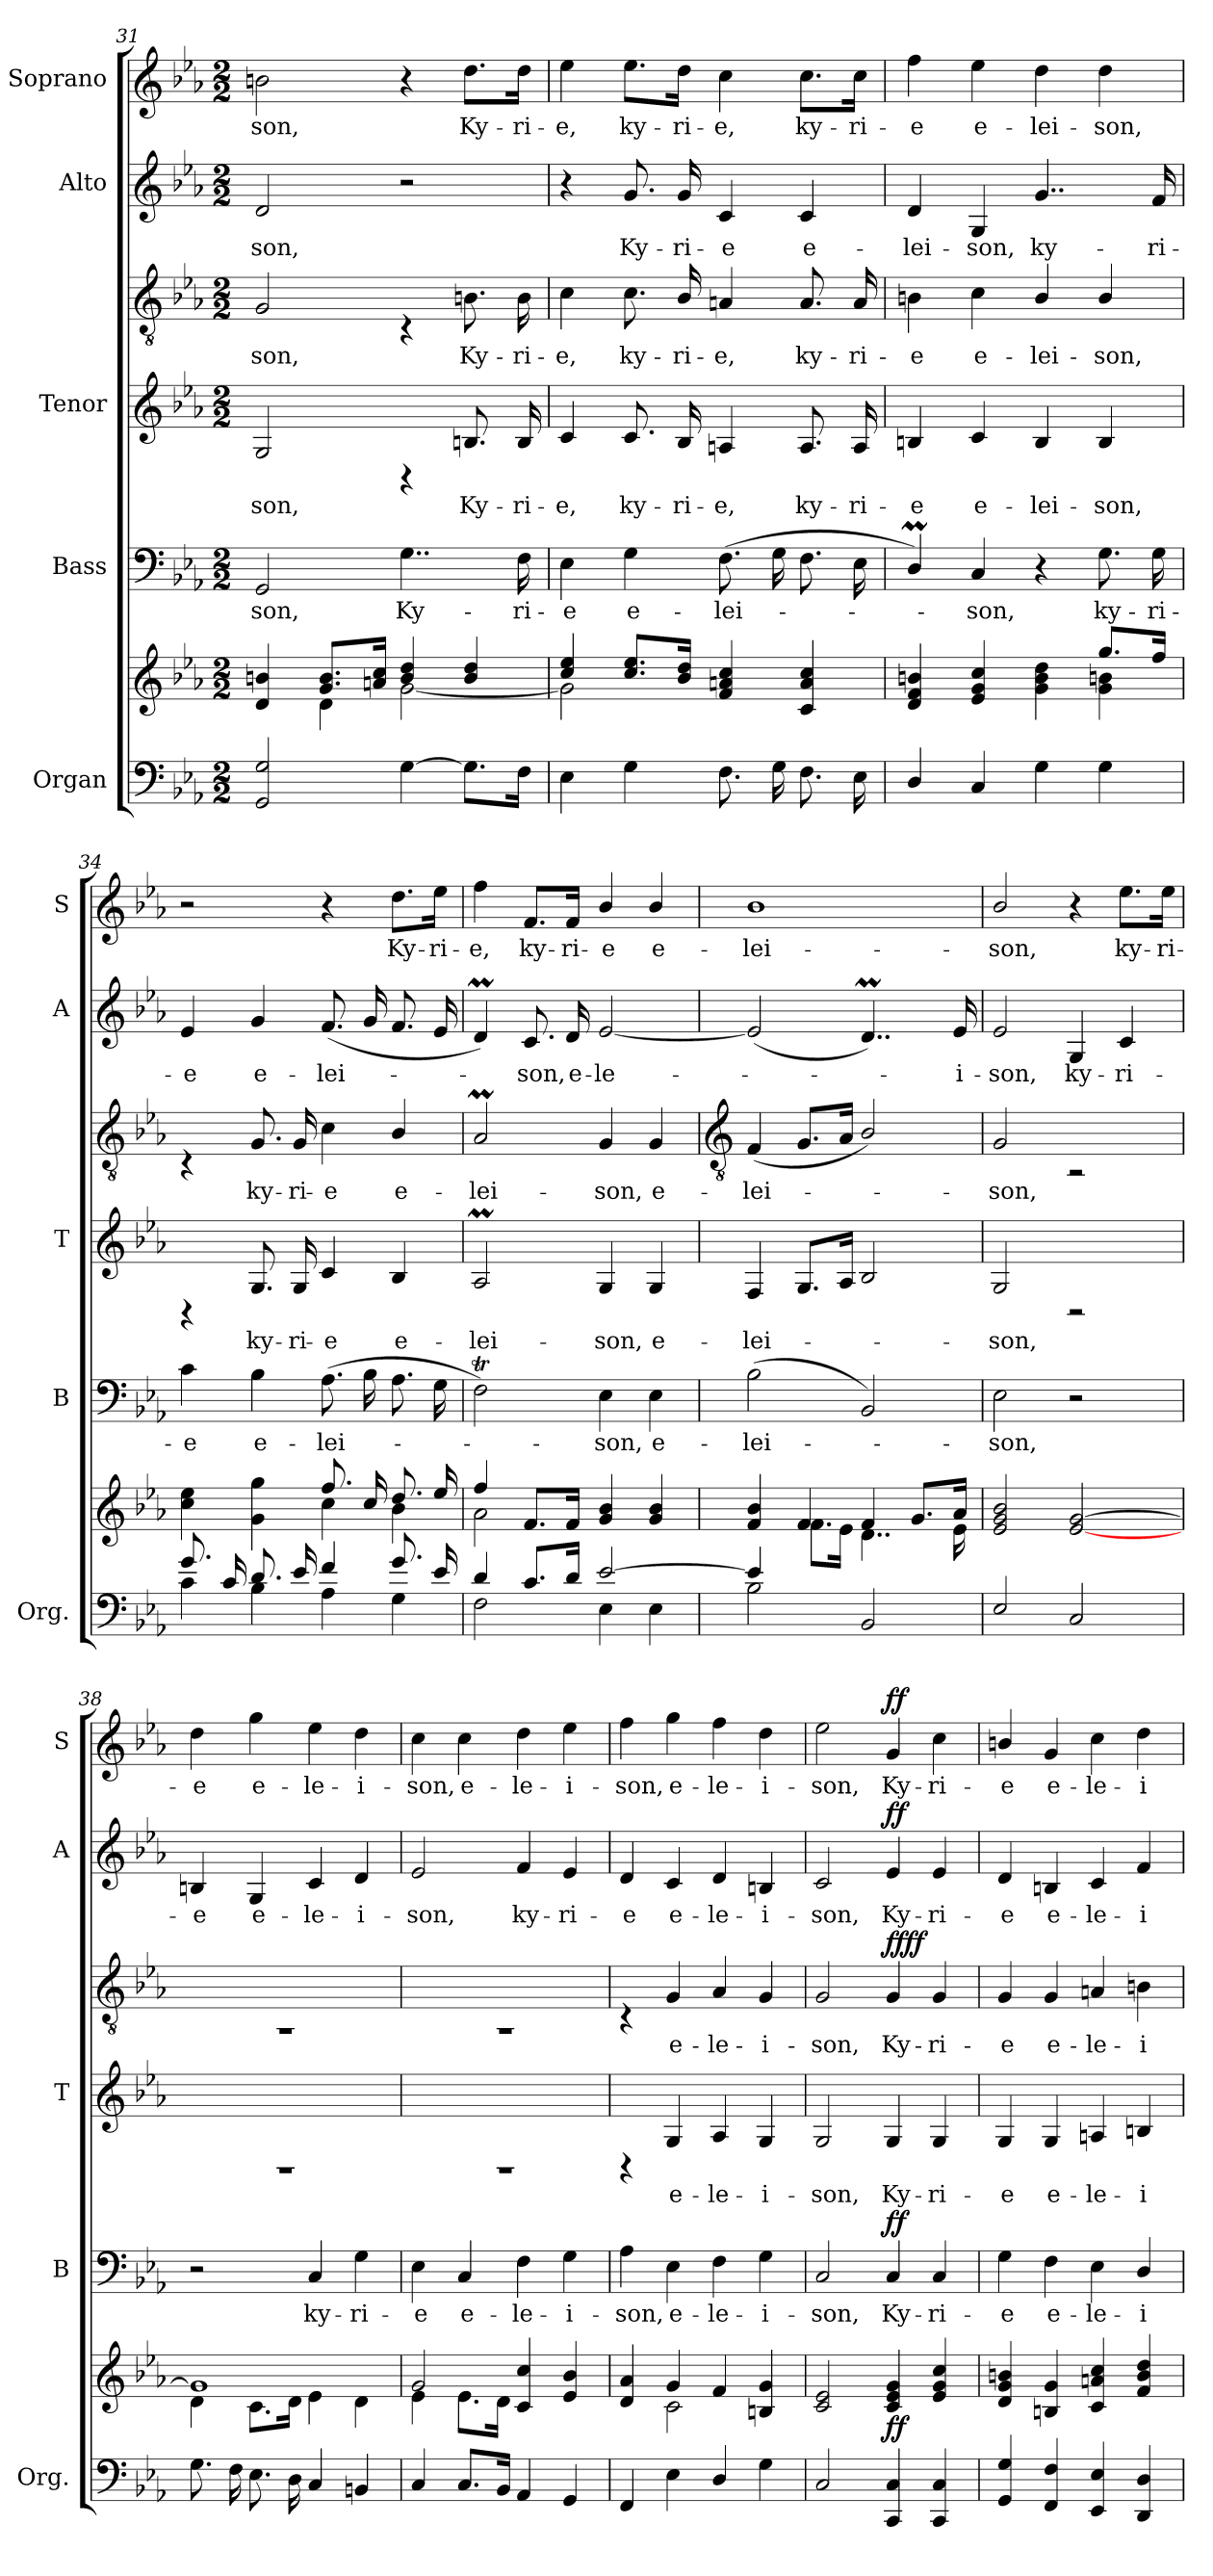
**kern	**kern	**dynam	**kern	**text	**dynam	**kern	**text	**kern	**text	**dynam	**kern	**text	**dynam	**kern	**text	**dynam
*part5	*part5	*part5	*part4	*part4	*part4	*part3	*part3	*part3	*part3	*part3	*part2	*part2	*part2	*part1	*part1	*part1
*staff7	*staff6	*staff6/7	*staff5	*staff5	*staff5	*staff4	*staff4	*staff3	*staff3	*staff3/4	*staff2	*staff2	*staff2	*staff1	*staff1	*staff1
*I"Organ	*	*	*I"Bass	*	*	*I"Tenor	*	*	*	*	*I"Alto	*	*	*I"Soprano	*	*
*I'Org.	*	*	*I'B	*	*	*I'T	*	*	*	*	*I'A	*	*	*I'S	*	*
!!LO:LB:g=z
*clefF4	*clefG2	*	*clefF4	*	*	*	*	*clefGv2	*	*	*clefG2	*	*	*clefG2	*	*
*k[b-e-a-]	*k[b-e-a-]	*	*k[b-e-a-]	*	*	*k[b-e-a-]	*	*k[b-e-a-]	*	*	*k[b-e-a-]	*	*	*k[b-e-a-]	*	*
*E-:	*E-:	*	*E-:	*	*	*E-:	*	*E-:	*	*	*E-:	*	*	*E-:	*	*
*M2/2	*M2/2	*	*M2/2	*	*	*M2/2	*	*M2/2	*	*	*M2/2	*	*	*M2/2	*	*
=31	=31	=31	=31	=31	=31	=31	=31	=31	=31	=31	=31	=31	=31	=31	=31	=31
*^	*^	*	*	*	*	*	*	*	*	*	*	*	*	*	*	*
!	!	!	!	!	!	!LO:LY:b	!	!	!LO:LY:b	!	!LO:LY:b	!	!	!LO:LY:b	!	!	!LO:LY:b	!
2GG 2G	1ryy	4d 4bn	4ryy	.	2GG	-son,	.	2G	-son,	2G	-son,	.	2d	-son,	.	2bn	son,	.
.	.	8.g 8.bL	4d\	.	.	.	.	.	.	.	.	.	.	.	.	.	.	.
.	.	16an 16ccJ	.	.	.	.	.	.	.	.	.	.	.	.	.	.	.	.
!	!	!	!	!	!	!LO:LY:b	!	!	!	!	!	!	!	!	!	!	!	!
[4G\	.	4b/ 4dd/	[2g\	.	4..G	Ky-	.	4rBB	.	4rBB	.	.	2r	.	.	4r	.	.
!	!	!	!	!	!	!	!	!	!LO:LY:b	!	!LO:LY:b	!	!	!	!	!	!LO:LY:b	!
8.G\L]	.	4b/ 4dd/	.	.	.	.	.	8.Bn	Ky-	8.Bn	Ky-	.	.	.	.	8.dd\L	Ky-	.
!	!	!	!	!	!	!LO:LY:b	!	!	!LO:LY:b	!	!LO:LY:b	!	!	!	!	!	!LO:LY:b	!
16F\J	.	.	.	.	16F	-ri-	.	16B	-ri-	16B	-ri-	.	.	.	.	16dd\Jk	-ri-	.
=32	=32	=32	=32	=32	=32	=32	=32	=32	=32	=32	=32	=32	=32	=32	=32	=32	=32	=32
!	!	!	!	!	!	!LO:LY:b	!	!	!LO:LY:b	!	!LO:LY:b	!	!	!	!	!	!LO:LY:b	!
4E-\	1ryy	4cc/ 4ee-/	2g\]	.	4E-	-e	.	4c	-e,	4c	-e,	.	4r	.	.	4ee-	-e,	.
!	!	!	!	!	!	!LO:LY:b	!	!	!LO:LY:b	!	!LO:LY:b	!	!	!LO:LY:b	!	!	!LO:LY:b	!
4G\	.	8.cc/ 8.ee-/L	.	.	4G	e-	.	8.c	ky-	8.c	ky-	.	8.g	Ky-	.	8.ee-\L	ky-	.
!	!	!	!	!	!	!	!	!	!LO:LY:b	!	!LO:LY:b	!	!	!LO:LY:b	!	!	!LO:LY:b	!
.	.	16b-/ 16dd/J	.	.	.	.	.	16B-/	-ri-	16B-/	-ri-	.	16g	-ri-	.	16dd\Jk	-ri-	.
!	!	!	!	!	!	!LO:LY:b	!	!	!LO:LY:b	!	!LO:LY:b	!	!	!LO:LY:b	!	!	!LO:LY:b	!
8.F\L	.	4f 4an 4cc	2ryy	.	(>8.FL	-lei-	.	4An	-e,	4An	-e,	.	4c	-e	.	4cc	-e,	.
16G\L	.	.	.	.	16GL	.	.	.	.	.	.	.	.	.	.	.	.	.
!	!	!	!	!	!	!	!	!	!LO:LY:b	!	!LO:LY:b	!	!	!LO:LY:b	!	!	!LO:LY:b	!
8.F\	.	4c 4a 4cc	.	.	8.F	.	.	8.A	ky-	8.A	ky-	.	4c	e-	.	8.cc\L	ky-	.
!	!	!	!	!	!	!	!	!	!LO:LY:b	!	!LO:LY:b	!	!	!	!	!	!LO:LY:b	!
16E-\J	.	.	.	.	16E-J	.	.	16A	-ri-	16A	-ri-	.	.	.	.	16cc\Jk	-ri-	.
=33	=33	=33	=33	=33	=33	=33	=33	=33	=33	=33	=33	=33	=33	=33	=33	=33	=33	=33
!	!	!	!	!	!	!	!	!	!LO:LY:b	!	!LO:LY:b	!	!	!LO:LY:b	!	!	!LO:LY:b	!
4D/	1ryy	4d 4f 4bn	2ryy	.	4Dm/)	.	.	4Bn	-e	4Bn	-e	.	4d	-lei-	.	4ff	-e	.
!	!	!	!	!	!	!LO:LY:b	!	!	!LO:LY:b	!	!LO:LY:b	!	!	!LO:LY:b	!	!	!LO:LY:b	!
4C	.	4e- 4g 4cc	.	.	4C	son,	.	4c	e-	4c	e-	.	4G	-son,	.	4ee-	e-	.
!	!	!	!	!	!	!	!	!	!LO:LY:b	!	!LO:LY:b	!	!	!LO:LY:b	!	!	!LO:LY:b	!
4G\	.	4g\ 4b\ 4dd\	4ryy	.	4r	.	.	4B/	-lei-	4B/	-lei-	.	4..g	ky-	.	4dd	-lei-	.
!	!	!	!	!	!	!LO:LY:b	!	!	!LO:LY:b	!	!LO:LY:b	!	!	!	!	!	!LO:LY:b	!
4G\	.	8.gg/L	4g\ 4bn\	.	8.G	ky-	.	4B/	-son,	4B/	-son,	.	.	.	.	4dd	-son,	.
!	!	!	!	!	!	!LO:LY:b	!	!	!	!	!	!	!	!LO:LY:b	!	!	!	!
.	.	16ff/J	.	.	16G	-ri-	.	.	.	.	.	.	16f	-ri-	.	.	.	.
=34	=34	=34	=34	=34	=34	=34	=34	=34	=34	=34	=34	=34	=34	=34	=34	=34	=34	=34
!	!	!	!	!	!	!LO:LY:b	!	!	!	!	!	!	!	!LO:LY:b	!	!	!	!
8.g/L	4c\	4cc\ 4ee-\	2ryy	.	4c	-e	.	4rBB	.	4rBB	.	.	4e-	-e	.	2r	.	.
16c/L	.	.	.	.	.	.	.	.	.	.	.	.	.	.	.	.	.	.
!	!	!	!	!	!	!LO:LY:b	!	!	!LO:LY:b	!	!LO:LY:b	!	!	!LO:LY:b	!	!	!	!
8.d/	4B-\	4g\ 4gg\	.	.	4B-	e-	.	8.G/	ky-	8.G/	ky-	.	4g	e-	.	.	.	.
!	!	!	!	!	!	!	!	!	!LO:LY:b	!	!LO:LY:b	!	!	!	!	!	!	!
16e-/J	.	.	.	.	.	.	.	16G	-ri-	16G	-ri-	.	.	.	.	.	.	.
!	!	!	!	!	!	!LO:LY:b	!	!	!LO:LY:b	!	!LO:LY:b	!	!	!LO:LY:b	!	!	!	!
4f	4A-\	8.ff/L	4cc\	.	(>8.A-L	-lei-	.	4c	-e	4c	-e	.	(<8.fL	-lei-	.	4r	.	.
.	.	16cc/L	.	.	16B-L	.	.	.	.	.	.	.	16gL	.	.	.	.	.
!	!	!	!	!	!	!	!	!	!LO:LY:b	!	!LO:LY:b	!	!	!	!	!	!LO:LY:b	!
8.g/L	4G\	8.dd/	4b-\	.	8.A-	.	.	4B-/	e-	4B-/	e-	.	8.f	.	.	8.dd\L	Ky-	.
!	!	!	!	!	!	!	!	!	!	!	!	!	!	!	!	!	!LO:LY:b	!
16e-/J	.	16ee-/J	.	.	16GJ	.	.	.	.	.	.	.	16e-J	.	.	16ee-\Jk	-ri-	.
=35	=35	=35	=35	=35	=35	=35	=35	=35	=35	=35	=35	=35	=35	=35	=35	=35	=35	=35
!	!	!	!	!	!	!	!	!	!LO:LY:b	!	!LO:LY:b	!	!	!	!	!	!LO:LY:b	!
4d/	2F\	4ff/	2a-\	.	2FT)	.	.	2A-M	-lei-	2A-M	-lei-	.	4dm)	.	.	4ff	-e,	.
!	!	!	!	!	!	!	!	!	!	!	!	!	!	!LO:LY:b	!	!	!LO:LY:b	!
8.c/L	.	8.fL	.	.	.	.	.	.	.	.	.	.	8.c	son,	.	8.f/L	ky-	.
!	!	!	!	!	!	!	!	!	!	!	!	!	!	!LO:LY:b	!	!	!LO:LY:b	!
16d/J	.	16fJ	.	.	.	.	.	.	.	.	.	.	16d	e-	.	16f/Jk	-ri-	.
!	!	!	!	!	!	!LO:LY:b	!	!	!LO:LY:b	!	!LO:LY:b	!	!	!LO:LY:b	!	!	!LO:LY:b	!
[2e-/	4E-\	4g 4b-	2ryy	.	4E-	son,	.	4G	-son,	4G	-son,	.	[2e-	-le-	.	4b-/	-e	.
!	!	!	!	!	!	!LO:LY:b	!	!	!LO:LY:b	!	!LO:LY:b	!	!	!	!	!	!LO:LY:b	!
.	4E-\	4g 4b-	.	.	4E-	e-	.	4G	e-	4G	e-	.	.	.	.	4b-/	e-	.
!!LO:LB:g=z
=36	=36	=36	=36	=36	=36	=36	=36	=36	=36	=36	=36	=36	=36	=36	=36	=36	=36	=36
*	*	*	*	*	*	*	*	*	*	*clefGv2	*	*	*	*	*	*	*	*
!	!	!	!	!	!	!LO:LY:b	!	!	!LO:LY:b	!	!LO:LY:b	!	!	!	!	!	!LO:LY:b	!
4e-/]	2B-\	4f 4b-	4ryy	.	(<2B-	-lei-	.	4F	-lei-	(<4F	-lei-	.	(<2e-]	.	.	1b-	-lei-	.
4ryy	.	4f	8.f\L	.	.	.	.	8.GL	.	8.GL	.	.	.	.	.	.	.	.
.	.	.	16e-\J	.	.	.	.	16A-J	.	16A-J	.	.	.	.	.	.	.	.
2BB-	2ryy	4f	4..d\	.	2BB-)	.	.	2B-/	.	2B-/)	.	.	4..dm)	.	.	.	.	.
.	.	8.gL	.	.	.	.	.	.	.	.	.	.	.	.	.	.	.	.
!	!	!	!	!	!	!	!	!	!	!	!	!	!	!LO:LY:b	!	!	!	!
.	.	16a-J	16e-\	.	.	.	.	.	.	.	.	.	16e-	-i-	.	.	.	.
=37	=37	=37	=37	=37	=37	=37	=37	=37	=37	=37	=37	=37	=37	=37	=37	=37	=37	=37
!	!	!	!	!	!	!LO:LY:b	!	!	!LO:LY:b	!	!LO:LY:b	!	!	!LO:LY:b	!	!	!LO:LY:b	!
2E-	1ryy	2e- 2g 2b-	2ryy	.	2E-	son,	.	2G	son,	2G	son,	.	2e-	-son,	.	2b-/	-son,	.
!	!	!	!	!	!	!	!	!	!	!	!	!	!	!LO:LY:b	!	!	!	!
2C	.	[2e- [2g	2ryy	.	2r	.	.	2rBB	.	2rBB	.	.	4G	ky-	.	4r	.	.
!	!	!	!	!	!	!	!	!	!	!	!	!	!	!LO:LY:b	!	!	!LO:LY:b	!
.	.	.	.	.	.	.	.	.	.	.	.	.	4c	-ri-	.	8.ee-\L	ky-	.
!	!	!	!	!	!	!	!	!	!	!	!	!	!	!	!	!	!LO:LY:b	!
.	.	.	.	.	.	.	.	.	.	.	.	.	.	.	.	16ee-\Jk	-ri-	.
=38	=38	=38	=38	=38	=38	=38	=38	=38	=38	=38	=38	=38	=38	=38	=38	=38	=38	=38
!	!	!	!	!	!	!	!	!	!	!	!	!	!	!LO:LY:b	!	!	!LO:LY:b	!
8.G\L	1ryy	1g]	4d\	.	2r	.	.	1rBB	.	1rBB	.	.	4Bn	-e	.	4dd	-e	.
16F\L	.	.	.	.	.	.	.	.	.	.	.	.	.	.	.	.	.	.
!	!	!	!	!	!	!	!	!	!	!	!	!	!	!LO:LY:b	!	!	!LO:LY:b	!
8.E-\	.	.	8.c\L	.	.	.	.	.	.	.	.	.	4G	e-	.	4gg	e-	.
16D\J	.	.	16d\J	.	.	.	.	.	.	.	.	.	.	.	.	.	.	.
!	!	!	!	!	!	!LO:LY:b	!	!	!	!	!	!	!	!LO:LY:b	!	!	!LO:LY:b	!
4C	.	.	4e-\	.	4C	ky-	.	.	.	.	.	.	4c	-le-	.	4ee-	-le-	.
!	!	!	!	!	!	!LO:LY:b	!	!	!	!	!	!	!	!LO:LY:b	!	!	!LO:LY:b	!
4BBn	.	.	4d\	.	4G	-ri-	.	.	.	.	.	.	4d	-i-	.	4dd	-i-	.
=39	=39	=39	=39	=39	=39	=39	=39	=39	=39	=39	=39	=39	=39	=39	=39	=39	=39	=39
!	!	!	!	!	!	!LO:LY:b	!	!	!	!	!	!	!	!LO:LY:b	!	!	!LO:LY:b	!
4C	1ryy	2g	4e-\	.	4E-	-e	.	1rBB	.	1rBB	.	.	2e-	-son,	.	4cc	-son,	.
!	!	!	!	!	!	!LO:LY:b	!	!	!	!	!	!	!	!	!	!	!LO:LY:b	!
8.CL	.	.	8.e-\L	.	4C	e-	.	.	.	.	.	.	.	.	.	4cc	e-	.
16BB-J	.	.	16d\J	.	.	.	.	.	.	.	.	.	.	.	.	.	.	.
!	!	!	!	!	!	!LO:LY:b	!	!	!	!	!	!	!	!LO:LY:b	!	!	!LO:LY:b	!
4AA-	.	4c 4cc	2ryy	.	4F	-le-	.	.	.	.	.	.	4f	ky-	.	4dd	-le-	.
!	!	!	!	!	!	!LO:LY:b	!	!	!	!	!	!	!	!LO:LY:b	!	!	!LO:LY:b	!
4GG	.	4e- 4b-	.	.	4G	-i-	.	.	.	.	.	.	4e-	-ri-	.	4ee-	-i-	.
=40	=40	=40	=40	=40	=40	=40	=40	=40	=40	=40	=40	=40	=40	=40	=40	=40	=40	=40
!	!	!	!	!	!	!LO:LY:b	!	!	!	!	!	!	!	!LO:LY:b	!	!	!LO:LY:b	!
4FF	1ryy	4d 4a-	4ryy	.	4A-	-son,	.	4rBB	.	4rBB	.	.	4d	-e	.	4ff	-son,	.
!	!	!	!	!	!	!LO:LY:b	!	!	!LO:LY:b	!	!LO:LY:b	!	!	!LO:LY:b	!	!	!LO:LY:b	!
4E-\	.	4g	2c\	.	4E-	e-	.	4G	e-	4G	e-	.	4c	e-	.	4gg	e-	.
!	!	!	!	!	!	!LO:LY:b	!	!	!LO:LY:b	!	!LO:LY:b	!	!	!LO:LY:b	!	!	!LO:LY:b	!
4D	.	4f	.	.	4F	-le-	.	4A-	-le-	4A-	-le-	.	4d	-le-	.	4ff	-le-	.
!	!	!	!	!	!	!LO:LY:b	!	!	!LO:LY:b	!	!LO:LY:b	!	!	!LO:LY:b	!	!	!LO:LY:b	!
4G\	.	4Bn 4g	4ryy	.	4G	-i-	.	4G	-i-	4G	-i-	.	4Bn	-i-	.	4dd	-i-	.
=41	=41	=41	=41	=41	=41	=41	=41	=41	=41	=41	=41	=41	=41	=41	=41	=41	=41	=41
!	!	!	!	!	!	!LO:LY:b	!	!	!LO:LY:b	!	!LO:LY:b	!	!	!LO:LY:b	!	!	!LO:LY:b	!
2C	1ryy	2c 2e-	2ryy	.	2C	-son,	.	2G	-son,	2G	-son,	.	2c	-son,	.	2ee-	-son,	.
!	!	!	!	!LO:DY:b	!	!LO:LY:b	!LO:DY:b	!	!LO:LY:b	!	!LO:LY:b	!LO:DY:b=2	!	!LO:LY:b	!	!	!LO:LY:b	!
!	!	!	!	!	!	!	!	!	!	!	!	!LO:DY:n=1:b	!	!	!LO:DY:b	!	!	!LO:DY:b
4CC 4C	.	4c 4e- 4g	2ryy	ff	4C	Ky-	ff	4G	Ky-	4G	Ky-	ff ff	4e-	Ky-	ff	4g	Ky-	ff
!	!	!	!	!	!	!LO:LY:b	!	!	!LO:LY:b	!	!LO:LY:b	!	!	!LO:LY:b	!	!	!LO:LY:b	!
4CC 4C	.	4e- 4g 4cc	.	.	4C	-ri-	.	4G	-ri-	4G	-ri-	.	4e-	-ri-	.	4cc	-ri-	.
=42	=42	=42	=42	=42	=42	=42	=42	=42	=42	=42	=42	=42	=42	=42	=42	=42	=42	=42
!	!	!	!	!	!	!LO:LY:b	!	!	!LO:LY:b	!	!LO:LY:b	!	!	!LO:LY:b	!	!	!LO:LY:b	!
4GG 4G	1ryy	4d 4g 4bn	2ryy	.	4G	-e	.	4G	-e	4G	-e	.	4d	-e	.	4bn/	-e	.
!	!	!	!	!	!	!LO:LY:b	!	!	!LO:LY:b	!	!LO:LY:b	!	!	!LO:LY:b	!	!	!LO:LY:b	!
4FF 4F	.	4Bn 4g	.	.	4F	e-	.	4G	e-	4G	e-	.	4Bn	e-	.	4g	e-	.
!	!	!	!	!	!	!LO:LY:b	!	!	!LO:LY:b	!	!LO:LY:b	!	!	!LO:LY:b	!	!	!LO:LY:b	!
4EE- 4E-	.	4c 4an 4cc	2ryy	.	4E-	-le-	.	4An	-le-	4An	-le-	.	4c	-le-	.	4cc	-le-	.
!	!	!	!	!	!	!LO:LY:b	!	!	!LO:LY:b	!	!LO:LY:b	!	!	!LO:LY:b	!	!	!LO:LY:b	!
4DD 4D	.	4f 4b 4dd	.	.	4D/	-i-	.	4Bn	-i-	4Bn	-i-	.	4f	-i-	.	4dd	-i-	.
*v	*v	*	*	*	*	*	*	*	*	*	*	*	*	*	*	*	*	*
*	*v	*v	*	*	*	*	*	*	*	*	*	*	*	*	*	*	*
=	=	=	=	=	=	=	=	=	=	=	=	=	=	=	=	=
*-	*-	*-	*-	*-	*-	*-	*-	*-	*-	*-	*-	*-	*-	*-	*-	*-
